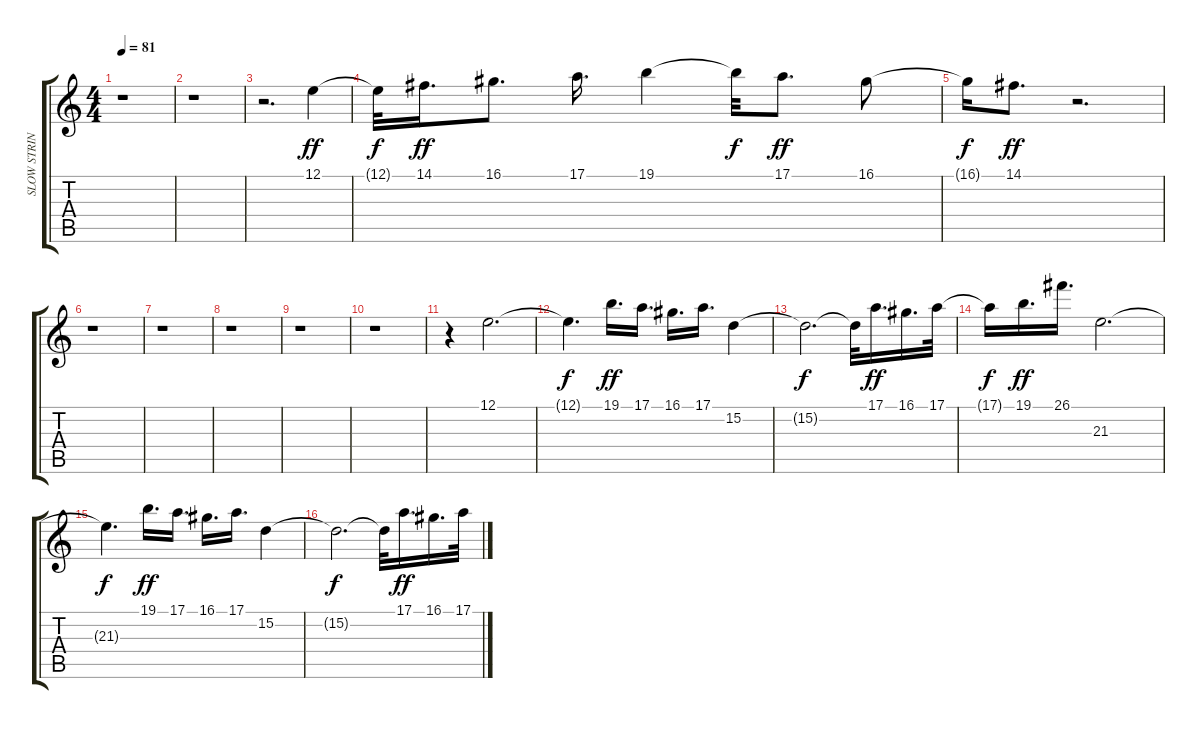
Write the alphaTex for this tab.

\track ("SLOW STRING." "SLOW STRIN") {instrument stringensemble1}
\staff {score tabs}
\tuning (E4 B3 G3 D3 A2 E2) {hide}
\ts (4 4)
\tempo 81
\clef g2
\ks c
r.1{dy ff} |
r.1 |
r.2{d} 12.1.4 |
12.1{t}.32{dy f} 14.1.16{d dy ff} 16.1.8{d} 17.1.16{d} 19.1.4 19.1{t}.32{dy f} 17.1.8{d dy ff} 16.1.8 |
16.1{t}.16{dy f} 14.1.8{d dy ff} r.2{d} |
r.1 |
r.1 |
r.1 |
r.1 |
r.1 |
r.4 12.1.2{d} |
12.1{t}.4{d dy f} 19.1.16{d dy ff} 17.1.16{d} 16.1.16{d} 17.1.16{d} 15.2.4 |
15.2{t}.2{d dy f} 15.2{t}.32 17.1.16{d dy ff} 16.1.16{d} 17.1.32 |
17.1{t}.16{dy f} 19.1.16{d dy ff} 26.1.16{d} 21.3.2{d} |
21.3{t}.4{d dy f} 19.1.16{d dy ff} 17.1.16{d} 16.1.16{d} 17.1.16{d} 15.2.4 |
15.2{t}.2{d dy f} 15.2{t}.32 17.1.16{d dy ff} 16.1.16{d} 17.1.32
